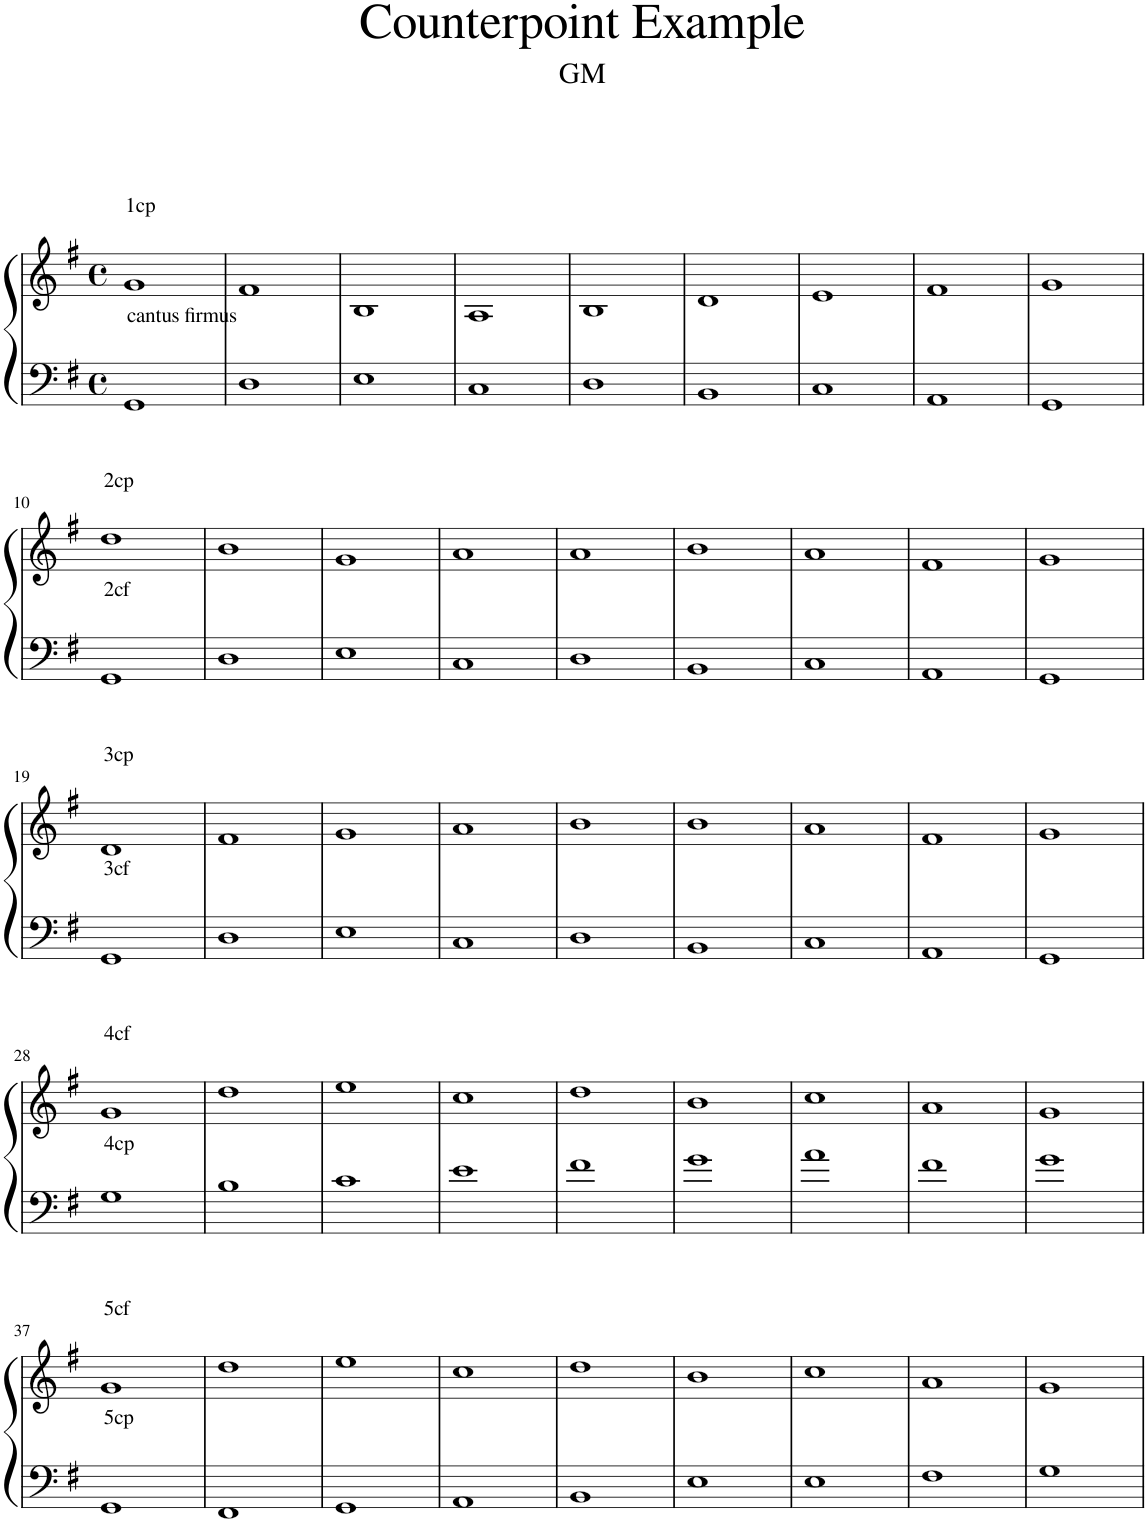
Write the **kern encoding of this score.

**kern	**kern
*part1	*part1
*staff2	*staff1
*I"Piano	*
*I'Pno.	*
*clefF4	*clefG2
*k[f#]	*k[f#]
*M4/4	*M4/4
*met(c)	*met(c)
=1	=1
!	!LO:TX:a:t=1cp
!LO:TX:a:t=cantus firmus	!
1GG	1g
=2	=2
1D	1f#
=3	=3
1E	1B
=4	=4
1C	1A
=5	=5
1D	1B
=6	=6
1BB	1d
=7	=7
1C	1e
=8	=8
1AA	1f#
=9	=9
1GG	1g
!!LO:LB:g=z
=10	=10
!	!LO:TX:a:t=2cp
!LO:TX:a:t=2cf	!
1GG	1dd
=11	=11
1D	1b
=12	=12
1E	1g
=13	=13
1C	1a
=14	=14
1D	1a
=15	=15
1BB	1b
=16	=16
1C	1a
=17	=17
1AA	1f#
=18	=18
1GG	1g
!!LO:LB:g=z
=19	=19
!	!LO:TX:a:t=3cp
!LO:TX:a:t=3cf	!
1GG	1d
=20	=20
1D	1f#
=21	=21
1E	1g
=22	=22
1C	1a
=23	=23
1D	1b
=24	=24
1BB	1b
=25	=25
1C	1a
=26	=26
1AA	1f#
=27	=27
1GG	1g
!!LO:LB:g=z
=28	=28
!	!LO:TX:a:t=4cf
!LO:TX:a:t=4cp	!
1G	1g
=29	=29
1B	1dd
=30	=30
1c	1ee
=31	=31
1e	1cc
=32	=32
1f#	1dd
=33	=33
1g	1b
=34	=34
1a	1cc
=35	=35
1f#	1a
=36	=36
1g	1g
!!LO:LB:g=z
=37	=37
!	!LO:TX:a:t=5cf
!LO:TX:a:t=5cp	!
1GG	1g
=38	=38
1FF#	1dd
=39	=39
1GG	1ee
=40	=40
1AA	1cc
=41	=41
1BB	1dd
=42	=42
1E	1b
=43	=43
1E	1cc
=44	=44
1F#	1a
=45	=45
1G	1g
=	=
*-	*-
